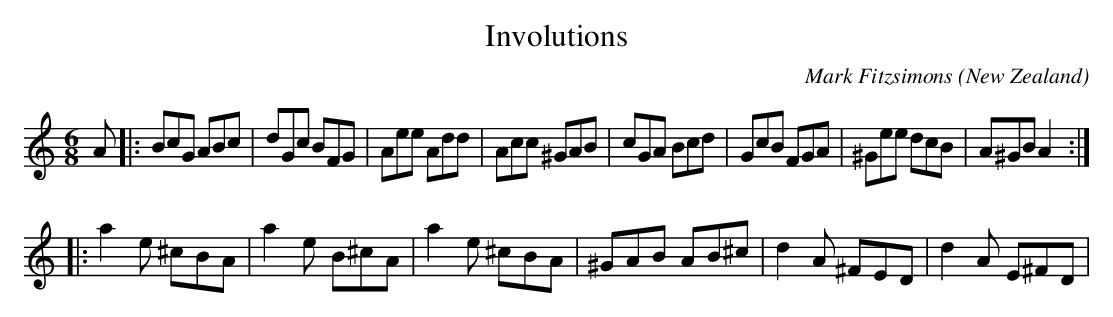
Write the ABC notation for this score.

X:1
T:Involutions
C:Mark Fitzsimons
M:6/8
O:New Zealand
K:A min
A|:\
BcG ABc | dGc BFG | Aee Add | Acc ^GAB |\
cGA Bcd | GcB FGA | ^Gee dcB| A^GB A2 ::
a2e ^cBA|a2e B^cA | a2e ^cBA|^GAB AB^c| \
d2A ^FED|d2A E^FD |
